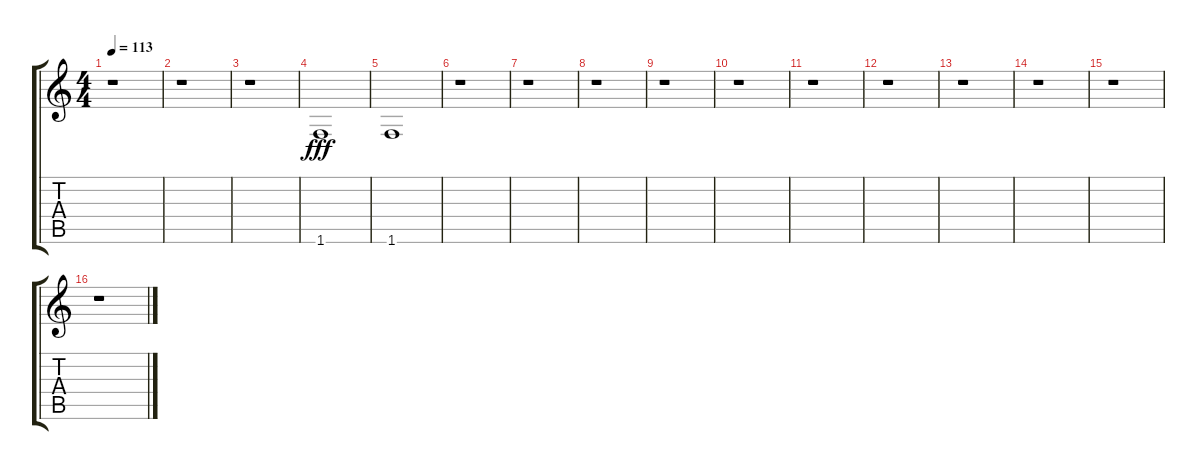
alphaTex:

\track "" {instrument electricbassfinger}
\staff {score tabs}
\tuning (E4 B3 G3 D3 A2 E2) {hide}
\ts (4 4)
\tempo 113
\clef g2
\ks c
r.1{dy fff} |
r.1 |
r.1 |
1.6.1 |
1.6.1 |
r.1 |
r.1 |
r.1 |
r.1 |
r.1 |
r.1 |
r.1 |
r.1 |
r.1 |
r.1 |
r.1
